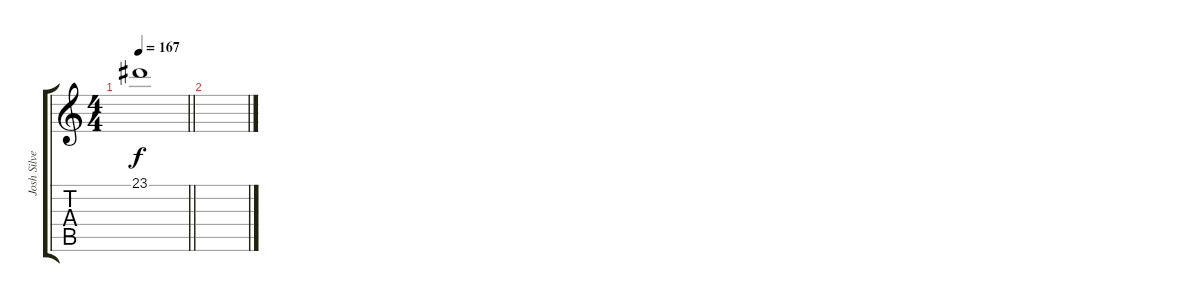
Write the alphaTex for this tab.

\track ("Josh Silver" "Josh Silve") {instrument synthvoice}
\staff {score tabs}
\tuning (E4 B3 G3 D3 A2 E2) {hide}
\ts (4 4)
\tempo 167
\clef g2
\barLineRight lightlight
\ks c
23.1{t}.1{dy f} |
\section ("" "")
